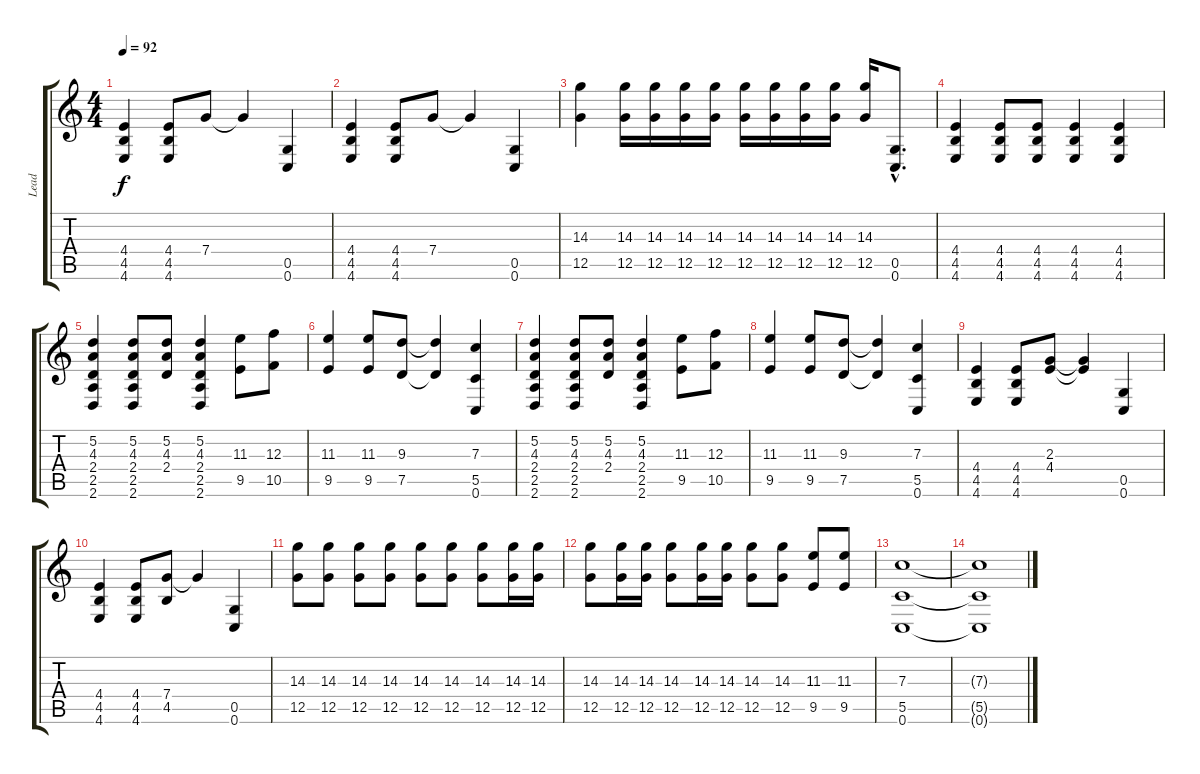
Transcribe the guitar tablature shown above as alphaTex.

\track ("Lead" "Lead") {instrument distortionguitar}
\staff {score tabs}
\tuning (D4 A3 F3 C3 G2 C2) {hide}
\ts (4 4)
\tempo 92
\clef g2
\ks c
(4.4 4.5 4.6).4{dy f} (4.4 4.5 4.6).8 7.4.8 7.4{t}.4 (0.5 0.6).4 |
(4.4 4.5 4.6).4 (4.4 4.5 4.6).8 7.4.8 7.4{t}.4 (0.5 0.6).4 |
(14.3 12.5).4 (14.3 12.5).16 (14.3 12.5).16 (14.3 12.5).16 (14.3 12.5).16 (14.3 12.5).16 (14.3 12.5).16 (14.3 12.5).16 (14.3 12.5).16 (14.3 12.5).16 (0.5{hac} 0.6{hac}).8{d} |
(4.4 4.5 4.6).4 (4.4 4.5 4.6).8 (4.4 4.5 4.6).8 (4.4 4.5 4.6).4 (4.4 4.5 4.6).4 |
(5.2 4.3 2.4 2.5 2.6).4 (5.2 4.3 2.4 2.5 2.6).8 (5.2 4.3 2.4).8 (5.2 4.3 2.4 2.5 2.6).4 (11.3 9.5).8 (12.3 10.5).8 |
(11.3 9.5).4 (11.3 9.5).8 (9.3 7.5).8 (9.3{t} 7.5{t}).4 (7.3 5.5 0.6).4 |
(5.2 4.3 2.4 2.5 2.6).4 (5.2 4.3 2.4 2.5 2.6).8 (5.2 4.3 2.4).8 (5.2 4.3 2.4 2.5 2.6).4 (11.3 9.5).8 (12.3 10.5).8 |
(11.3 9.5).4 (11.3 9.5).8 (9.3 7.5).8 (9.3{t} 7.5{t}).4 (7.3 5.5 0.6).4 |
(4.4 4.5 4.6).4 (4.4 4.5 4.6).8 (2.3 4.4).8 (2.3{t} 4.4{t}).4 (0.5 0.6).4 |
(4.4 4.5 4.6).4 (4.4 4.5 4.6).8 (7.4 4.5).8 7.4{t}.4 (0.5 0.6).4 |
(14.3 12.5).8 (14.3 12.5).8 (14.3 12.5).8 (14.3 12.5).8 (14.3 12.5).8 (14.3 12.5).8 (14.3 12.5).8 (14.3 12.5).16 (14.3 12.5).16 |
(14.3 12.5).8 (14.3 12.5).16 (14.3 12.5).16 (14.3 12.5).8 (14.3 12.5).16 (14.3 12.5).16 (14.3 12.5).8 (14.3 12.5).8 (11.3 9.5).8 (11.3 9.5).8 |
(7.3 5.5 0.6).1 |
(7.3{t} 5.5{t} 0.6{t}).1
